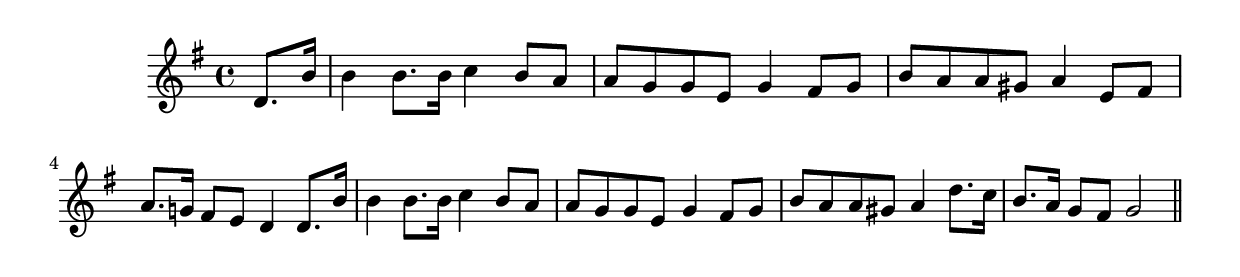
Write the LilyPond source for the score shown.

\version "2.19.49"
%{\header {
  title = "The Faded Coat of Blue"
  composer = "J.H. McNaughton"
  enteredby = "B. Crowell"
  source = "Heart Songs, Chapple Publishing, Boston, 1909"
}%}
\score{{\key g \major
\time 4/4
%{\tempo 4=72
%}\relative c' {
  \partial 4
  d8. b'16 |
  b4 b8. b16 c4 b8 a | a8 g g e g4 fis8 g |
  b8 a a gis a4 e8 fis | a8. g!16 fis8 e d4 d8. b'16 |
  b4 b8. b16 c4 b8 a | a8 g g e g4 fis8 g |
  b8 a a gis a4 d8. c16 | b8. a16 g8 fis g2
  \bar "||"
}

}}